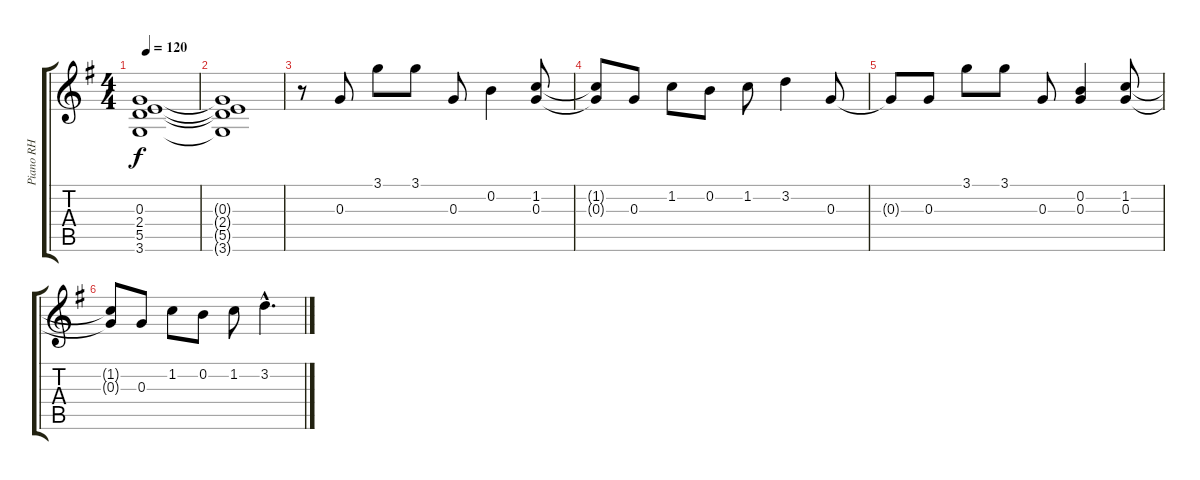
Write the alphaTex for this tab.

\track ("Piano RH" "Piano RH") {instrument acousticgrandpiano}
\staff {score tabs}
\tuning (E5 B4 G4 D4 A3 E3) {hide}
\ts (4 4)
\tempo 120
\clef g2
\ks g
(0.3{t} 2.4{t} 5.5{t} 3.6{t}).1{dy f} |
(0.3{t} 2.4{t} 5.5{t} 3.6{t}).1 |
r.8 0.3.8 3.1.8 3.1.8 0.3.8 0.2.4 (1.2 0.3).8 |
(1.2{t} 0.3{t}).8 0.3.8 1.2.8 0.2.8 1.2.8 3.2.4 0.3.8 |
0.3{t}.8 0.3.8 3.1.8 3.1.8 0.3.8 (0.2 0.3).4 (1.2 0.3).8 |
(1.2{t} 0.3{t}).8 0.3.8 1.2.8 0.2.8 1.2.8 3.2{hac}.4{d}
